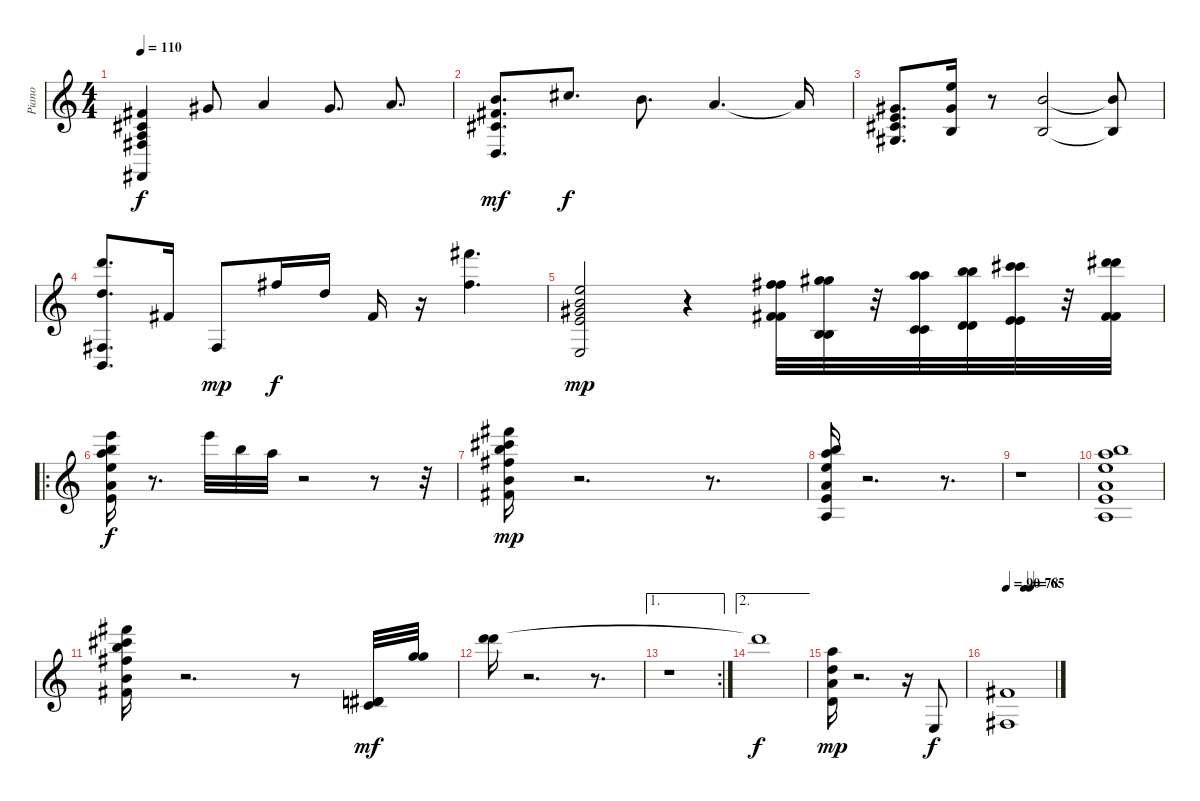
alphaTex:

\track ("Piano" "Piano") {instrument acousticgrandpiano}
\staff {score}
\tuning (E4 B3 G3 D3 A2 E2) {hide}
\ts (4 4)
\tempo 110
\clef g2
\ks c
(2.1 2.2 2.3 4.4 2.6).4{dy f} 4.1.8 5.1.4 4.1.8{d} 5.1.8{d} |
(7.1 7.2 6.3 0.4).8{d dy mf} 9.1.8{d dy f} 7.1.8{d} 5.1.4{d} 5.1{t}.16 |
(4.1 5.2 6.3 6.4).8{d} (12.1 0.2 13.3).16 r.8 (7.1 0.2).2 (7.1{t} 0.2{t}).8 |
(22.1 15.2 9.5 7.6).8{d} 7.2.16 9.5.8{dy mp} 14.1.16{dy f} 10.1.16 11.3.16 r.16 (26.1 23.3).4{d} |
(12.1 12.2 13.3 14.4 12.6).2{dy mp} r.4 (14.1 19.2 16.4 21.5).32 (16.1 21.2 14.5 19.6).32 r.32 (17.1 22.2 15.5 20.6).32 (19.1 24.2 17.5 22.6).32 (21.1 26.2 19.5 24.6).32 r.32 (23.1 28.2 21.5 26.6).32 |
\ro
(24.1 24.2 26.3 26.4 24.5 24.6).16{dy f} r.8{d} 24.1.32 24.2.32 22.2.32 r.2 r.8 r.32 |
(26.1 26.2 28.3 28.4 26.5 26.6).16{dy mp} r.2{d} r.8{d} |
(19.1 22.2 21.3 19.4 19.5 17.6).16 r.2{d} r.8{d} |
r.1 |
(19.1 22.2 21.3 19.4 19.5 17.6).1 |
(26.1 26.2 28.3 28.4 26.5 26.6).16 r.2{d} r.8 (4.2 7.3 10.4).32{dy mf} (20.2 24.3).32 |
(22.1 27.2).16 r.2{d} r.8{d} |
\ae 1
\rc 2
r.1 |
\ae 2
27.2{t}.1{dy f} |
(22.2 24.4 24.5 22.6).16{dy mp} r.2{d} r.16 12.6.8{dy f} |
\tempo 90
\tempo (78 0.375)
\tempo (65 0.5)
(16.4 14.6).1
